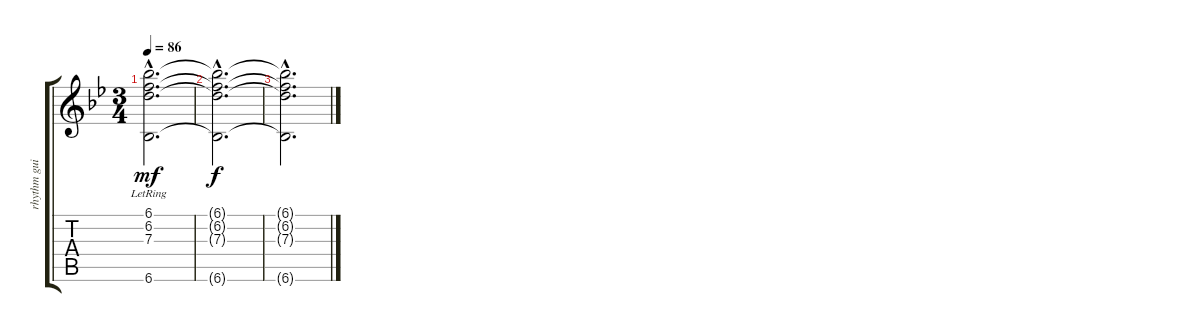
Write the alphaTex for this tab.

\track ("rhythm guitar" "rhythm gui") {instrument acousticguitarnylon}
\staff {score tabs}
\tuning (E4 B3 G3 D3 A2 E2) {hide}
\ts (3 4)
\tempo 86
\clef g2
\ks bb
(6.1{hac lr} 6.2{hac lr} 7.3{hac lr} 6.6{hac lr}).2{d dy mf} |
(6.1{hac t} 6.2{hac t} 7.3{hac t} 6.6{hac t}).2{d dy f} |
(6.1{hac t} 6.2{hac t} 7.3{hac t} 6.6{hac t}).2{d}
